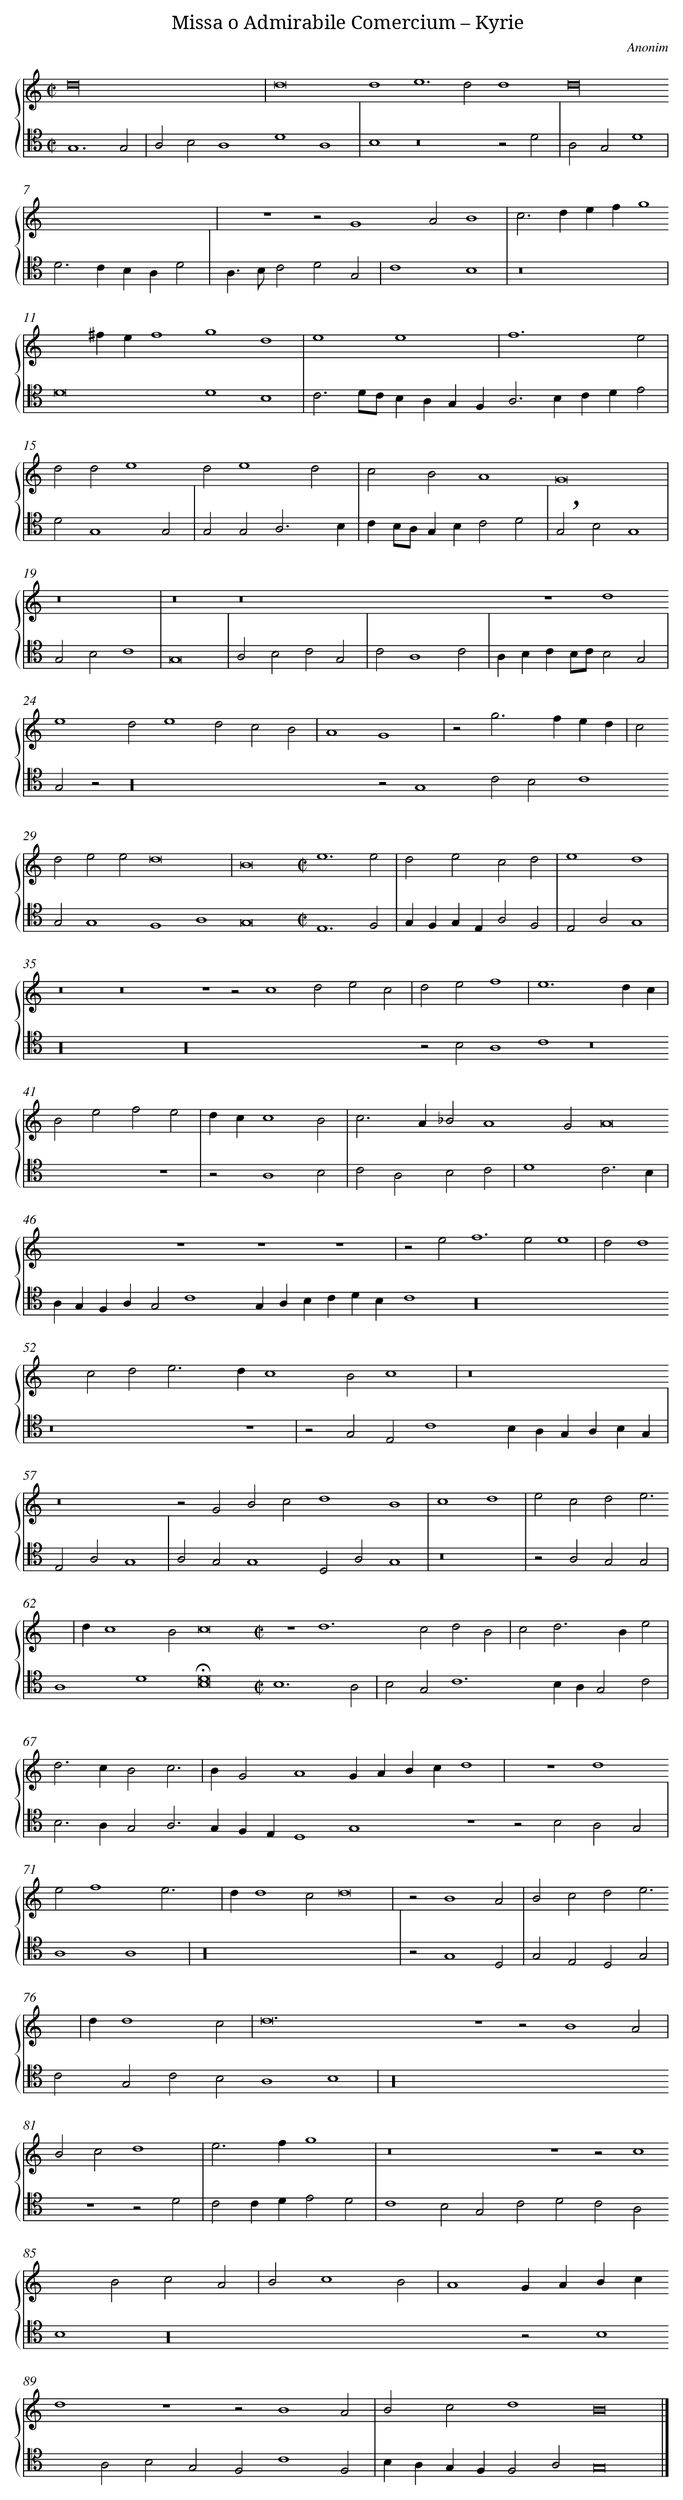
X:1
T: Missa o Admirabile Comercium – Kyrie
C: Anonim
L: 1/4
M: C|
%%staves {1 2}
V: 1 clef=treble
V: 2 clef=tenor
K: C
[V:1] d16 [|]
[V:2] G,6G,2 |
[V:1]  |
[V:2] A,2B,2A,4 [|]
[V:1] d8 [|]
[V:2] D4A,4 |
[V:1] d4e6 [|]
[V:2] B,4z8 [|]
[V:1] d2d4 [|]
[V:2] z2D2 |
[V:1] d16 [|]
[V:2] A,2G,2D4 |
[V:1]  |
[V:2] D2>C2B,A,D2 |
[V:1] z4z2G4 [|]
[V:2] A,>B,C2D2G,2 |
[V:1] A2B4 |
[V:2] C4B,4 |
[V:1] c2>d2efg4 [|]
[V:2] z8 |
[V:1] ^fef4 [|]
[V:2] D8 [|]
[V:1] g4d4 |
[V:2] D4B,4 |
[V:1] e4e4 |
[V:2] C3D/C/B,A,G,F, [|]
[V:1] f6e2 |
[V:2] A,2>B,2CDE2 |
[V:1] d2d2e4 [|]
[V:2] D2G,4G,2 |
[V:1] d2e4d2 |
[V:2] G,2G,2A,3B, |
[V:1] c2B2A4 [|]
[V:2] CB,/A,/G,B,C2D2 |
[V:1] G8 |
[V:2] !breath!G,2B,2G,4 |
[V:1] z8 |
[V:2] G,2B,2C4 |
[V:1] z8 [|]
[V:2] G,8 |
[V:1] z8 [|]
[V:2] A,2B,2C2G,2 |
[V:1] x8 [|]
[V:2] C2A,4C2 |
[V:1] z4d4 [|]
[V:2] A,B,CB,/C/B,2G,2 |
[V:1] e4d2e4 [|]
[V:2] G,2z2z16 [|]
[V:1] d2c2B2 |
[V:2]  [|]
[V:1] A4G4 |
[V:2] z2G,4 [|]
[V:1] z2g2>f2ed |
[V:2] C2B,2C4 [|]
[V:1] c2d2e2e2 [|]
[V:2] G,2G,4 [|]
[V:1] d8 |
[V:2] F,4A,4 [|]
[V:1] B8 [|]
[V:2] G,8 [|]
[V:1] [M:C|]e6e2 |
[V:2] [M:C|]E,6F,2 |
[V:1] d2e2c2d2 |
[V:2] G,F,G,E,A,2F,2 |
[V:1] e4d4 |
[V:2] E,2A,2G,4 |
[V:1] z8 [|]
[V:2] z16 [|]
[V:1] z8 [|]
[V:2]  [|]
[V:1] z4z2c4 [|]
[V:2] z16 [|]
[V:1] d2e2c2 |
[V:2]  [|]
[V:1] d2e2f4 |
[V:2] z2B,2A,4 [|]
[V:1] e6dc |
[V:2] C4z8 [|]
[V:1] B2e2f2e2 |
[V:2] z4 |
[V:1] dcc4B2 |
[V:2] z2A,4B,2 |
[V:1] c2>A2_B2A4 [|]
[V:2] C2A,2B,2C2 |
[V:1] G2A8 [|]
[V:2] D4C3B, |
[V:1] z4 [|]
[V:2] A,G,F,A,G,2C4 [|]
[V:1] z4z4 |
[V:2] G,A,B,CDB, [|]
[V:1] z2e2f6 [|]
[V:2] C4z16 [|]
[V:1] e2e4 |
[V:2]  [|]
[V:1] d2d4c2 [|]
[V:2] z8 [|]
[V:1] d2e2>d2c4 [|]
[V:2] z4 |
[V:1] B2c4 |
[V:2] z2G,2E,2C4 [|]
[V:1] z8 [|]
[V:2] B,A,G,A,B,G, |
[V:1] z8 [|]
[V:2] E,2A,2G,4 |
[V:1] z2G2B2c2 [|]
[V:2] A,2G,2G,4 [|]
[V:1] d4B4 |
[V:2] D,2A,2G,4 |
[V:1] c4d4 |
[V:2] z8 |
[V:1] e2c2d2e3 |
[V:2] z2A,2G,2G,2 |
[V:1] dc4B2 [|]
[V:2] A,4D4 [|]
[V:1] c8 [|]
[V:2] !fermata![D8B,8] [|]
[V:1] [M:C|]z4d6 [|]
[V:2] [M:C|]B,6A,2 |
[V:1] c2d2B2 |
[V:2] B,2G,2C6 [|]
[V:1] c2d2>B2e2 |
[V:2] B,A,G,2C2 |
[V:1] d2>c2B2c3 |
[V:2] B,2>A,2G,2A,3 [|]
[V:1] BG2A4 [|]
[V:2] G,F,E,D,4 [|]
[V:1] GABcd4 |
[V:2] G,4z4 [|]
[V:1] z4d4 [|]
[V:2] z2B,2A,2G,2 |
[V:1] e2f4e3 |
[V:2] A,4A,4 |
[V:1] dd4c2 [|]
[V:2] z16 [|]
[V:1] d8 |
[V:2]  |
[V:1] z2B4A2 |
[V:2] z2G,4D,2 |
[V:1] B2c2d2e3 |
[V:2] G,2E,2D,2G,2 |
[V:1] dd4c2 |
[V:2] C2G,2C2B,2 [|]
[V:1] d12 [|]
[V:2] A,4B,4 |
[V:1] z4 [|]
[V:2] z16 [|]
[V:1] z2B4A2 |
[V:2]  [|]
[V:1] B2c2d4 |
[V:2] z4z2D2 |
[V:1] e2>f2g4 |
[V:2] C2CDE2D2 |
[V:1] z8 [|]
[V:2] C4B,2G,2 [|]
[V:1] z4z2c4 [|]
[V:2] C2D2C2A,2 [|]
[V:1] B2c2A2 |
[V:2] B,4z16 [|]
[V:1] B2c4B2 |
[V:2]  [|]
[V:1] A4GABc [|]
[V:2] z2B,4 [|]
[V:1] d4z4 [|]
[V:2] A,2B,2G,2 [|]
[V:1] z2B4A2 |
[V:2] F,2C4F,2 |
[V:1] B2c2d4 [|]
[V:2] B,A,G,F,F,2A,2 [|]
[V:1] B8 |]
[V:2] G,8 |]
